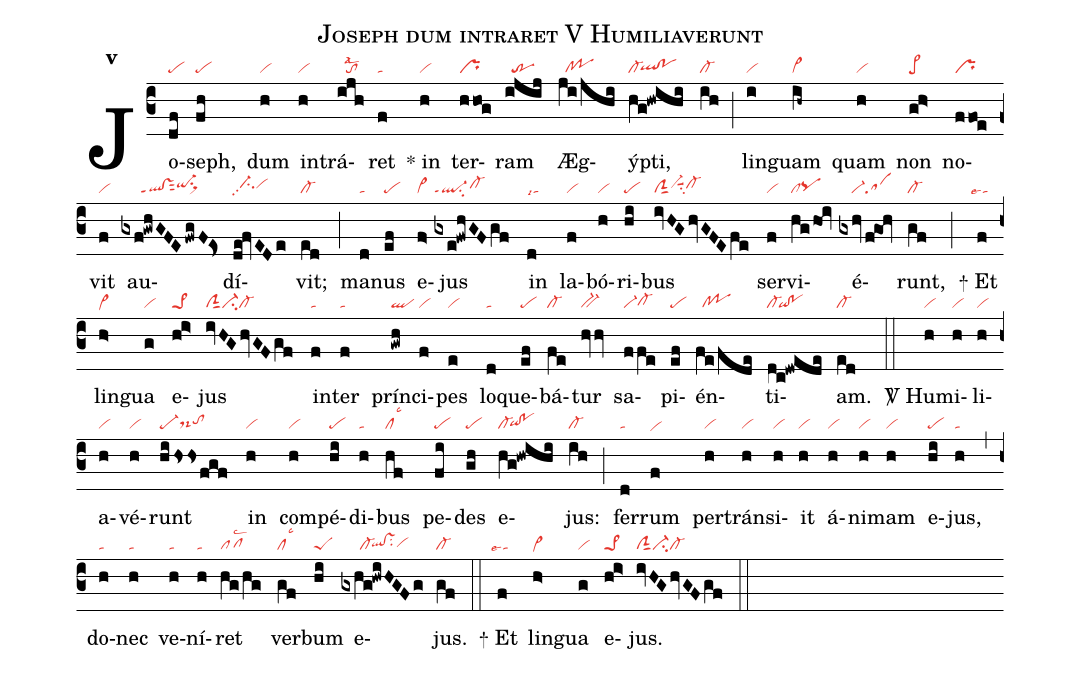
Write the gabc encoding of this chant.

name:Joseph dum intraret V Humiliaverunt;
office-part:re;
mode:5;
nabc-lines:1;
%%
initial-style: 1;
name: Joseph dum intraret;
mode: 5;
office-part: Responsorium;
annotation: Resp.;
annotation: v;
nabc-lines:1;
%%
(c3) Jo(df|pe)seph,(fh|pe) dum(h|vi) in(h|vi)trá(ijh|//tolsal2)ret(f|ta) <sp>*</sp> in(h|vi) ter(hhog|pr)ram(ijij|//tr) Æg(ji/jhi|//cl!po)ýpti,(hg!hwihi|cl-`qlhg!pohg) (ih|cl-) (;) lin(i|vi)guam(ih~|vi>) quam(h|vi) non(gh>|pe>) no(ffoe|pr)vit(f|vi) au(gxf!gwhGFE/fwgF!Es>|//////ql!vsppt1sut2qi-hhsu1sux1)dí(de!fvEDe|//ci-hhpp2vihh)vit;(ed|cl-) (;) ma(d|ta)nus(ef|pe) e(f>|vi>)jus(gxe!fwhGFgf|ql-ppt1su2cl-hh) in(d|talsi7) la(f|vi)bó(h|vi)ri(hi|pe)bus(ivHGhvGFEfe|clSsut1vi-hhsuu1su2cl-hh) ser(f|vi)vi(hg/hoi|clpqhg)é(gxhvf!goh|////vi-sa)runt,(gf|cl-) (;)
<sp>+</sp> Et(f|``talse4) lin(h>|vi>he)gua(g|vi) e(hi>|pe>1)jus(ivHGhvGFgf|clSsut1ci-cl-) in(f|ta)ter(f|ta) prín(gwh|ql)ci(f|vi)pes(e|vi) lo(d|ta)que(ef|pe)bá(fe|cl-)tur(hvhv|bv-) sa(ffe|vi-cl-hg)pi(ef|pe)én(fe/fde|//cl!po)ti(dc!dwede|cl-`qi!po)am.(ed|cl-) (::)

<sp>V/</sp> Hu(h|vi)mi(h|vi)li(h|vi)a(h|vi)vé(h|vi)runt(hi/hshsfgf|pe-ds-hgtohh) in(h|vi) com(h|vi)pé(hi|pe)di(h|ta)bus(hf|cllsc3) pe(fi|pe)des(gh|pe) e(hg!hwihi|cl-`qihg!pohg)jus:(ih|cl-) (;) fer(d|ta)rum(f|vihe) per(h|vi)trán(h|vi)si(h|vi)it(h|vi) á(h|vi)ni(h|vi)mam(h|vi) e(hi|pe)jus,(h|ta) (,) do(h|ta)nec(h|ta) ve(h|ta)ní(h|ta)ret(hg/hg|pflsc2) ver(gf|cllsc3)bum(hi|peS) e(gxhg!hwiHGFg|//////cl-`qlhg!vshgsu2vihg)jus.(gf|cl-) (::)
<sp>+</sp> Et(f|``talse4) lin(h>|vi>he)gua(g|vi) e(hi>|pe>1)jus.(ivHGhvGFgf|clSsut1ci-cl-) (::)
